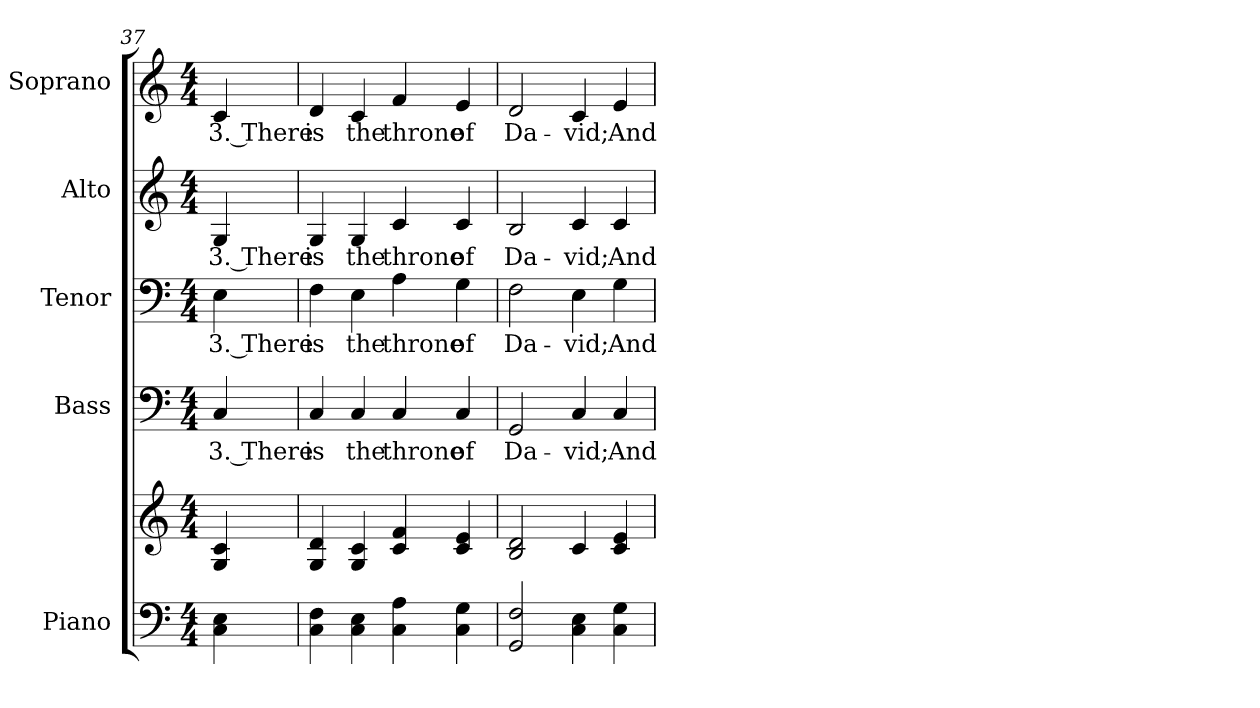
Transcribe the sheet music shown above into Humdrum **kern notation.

**kern	**kern	**kern	**text	**kern	**text	**kern	**text	**kern	**text
*part5	*part5	*part4	*part4	*part3	*part3	*part2	*part2	*part1	*part1
*staff6	*staff5	*staff4	*staff4	*staff3	*staff3	*staff2	*staff2	*staff1	*staff1
*I"Piano	*	*I"Bass	*	*I"Tenor	*	*I"Alto	*	*I"Soprano	*
*I'Pno.	*	*I'B.	*	*I'T.	*	*I'A.	*	*I'S.	*
*clefF4	*clefG2	*clefF4	*	*clefF4	*	*clefG2	*	*clefG2	*
*k[]	*k[]	*k[]	*	*k[]	*	*k[]	*	*k[]	*
*C:	*C:	*C:	*	*C:	*	*C:	*	*C:	*
*M4/4	*M4/4	*M4/4	*	*M4/4	*	*M4/4	*	*M4/4	*
=37	=37	=37	=37	=37	=37	=37	=37	=37	=37
!	!	!	!LO:LY:b:color=#000000	!	!	!	!	!	!
!	!	!	!	!	!LO:LY:b:color=#000000	!	!	!	!
!	!	!	!	!	!	!	!LO:LY:b:color=#000000	!	!
!	!	!	!	!	!	!	!	!	!LO:LY:b:color=#000000
4Ci\ 4Ei	4Gi/ 4ci	4Ci/	3. There	4Ei\	3. There	4Gi/	3. There	4ci/	3. There
!!LO:PB:g=z
=38	=38	=38	=38	=38	=38	=38	=38	=38	=38
!	!	!	!LO:LY:b:color=#000000	!	!	!	!	!	!
!	!	!	!	!	!LO:LY:b:color=#000000	!	!	!	!
!	!	!	!	!	!	!	!LO:LY:b:color=#000000	!	!
!	!	!	!	!	!	!	!	!	!LO:LY:b:color=#000000
4Ci\ 4Fi	4Gi/ 4di	4Ci/	is	4Fi\	is	4Gi/	is	4di/	is
!	!	!	!LO:LY:b:color=#000000	!	!	!	!	!	!
!	!	!	!	!	!LO:LY:b:color=#000000	!	!	!	!
!	!	!	!	!	!	!	!LO:LY:b:color=#000000	!	!
!	!	!	!	!	!	!	!	!	!LO:LY:b:color=#000000
4Ci\ 4Ei	4Gi/ 4ci	4Ci/	the	4Ei\	the	4Gi/	the	4ci/	the
!	!	!	!LO:LY:b:color=#000000	!	!	!	!	!	!
!	!	!	!	!	!LO:LY:b:color=#000000	!	!	!	!
!	!	!	!	!	!	!	!LO:LY:b:color=#000000	!	!
!	!	!	!	!	!	!	!	!	!LO:LY:b:color=#000000
4Ci\ 4Ai	4ci/ 4fi	4Ci/	throne	4Ai\	throne	4ci/	throne	4fi/	throne
!	!	!	!LO:LY:b:color=#000000	!	!	!	!	!	!
!	!	!	!	!	!LO:LY:b:color=#000000	!	!	!	!
!	!	!	!	!	!	!	!LO:LY:b:color=#000000	!	!
!	!	!	!	!	!	!	!	!	!LO:LY:b:color=#000000
4Ci\ 4Gi	4ci/ 4ei	4Ci/	of	4Gi\	of	4ci/	of	4ei/	of
=39	=39	=39	=39	=39	=39	=39	=39	=39	=39
!	!	!	!LO:LY:b:color=#000000	!	!	!	!	!	!
!	!	!	!	!	!LO:LY:b:color=#000000	!	!	!	!
!	!	!	!	!	!	!	!LO:LY:b:color=#000000	!	!
!	!	!	!	!	!	!	!	!	!LO:LY:b:color=#000000
2GGi/ 2Fi	2Bi/ 2di	2GGi/	Da-	2Fi\	Da-	2Bi/	Da-	2di/	Da-
!	!	!	!LO:LY:b:color=#000000	!	!	!	!	!	!
!	!	!	!	!	!LO:LY:b:color=#000000	!	!	!	!
!	!	!	!	!	!	!	!LO:LY:b:color=#000000	!	!
!	!	!	!	!	!	!	!	!	!LO:LY:b:color=#000000
4Ci\ 4Ei	4ci/	4Ci/	-vid;	4Ei\	-vid;	4ci/	-vid;	4ci/	-vid;
!	!	!	!LO:LY:b:color=#000000	!	!	!	!	!	!
!	!	!	!	!	!LO:LY:b:color=#000000	!	!	!	!
!	!	!	!	!	!	!	!LO:LY:b:color=#000000	!	!
!	!	!	!	!	!	!	!	!	!LO:LY:b:color=#000000
4Ci\ 4Gi	4ci/ 4ei	4Ci/	And	4Gi\	And	4ci/	And	4ei/	And
=	=	=	=	=	=	=	=	=	=
*-	*-	*-	*-	*-	*-	*-	*-	*-	*-
